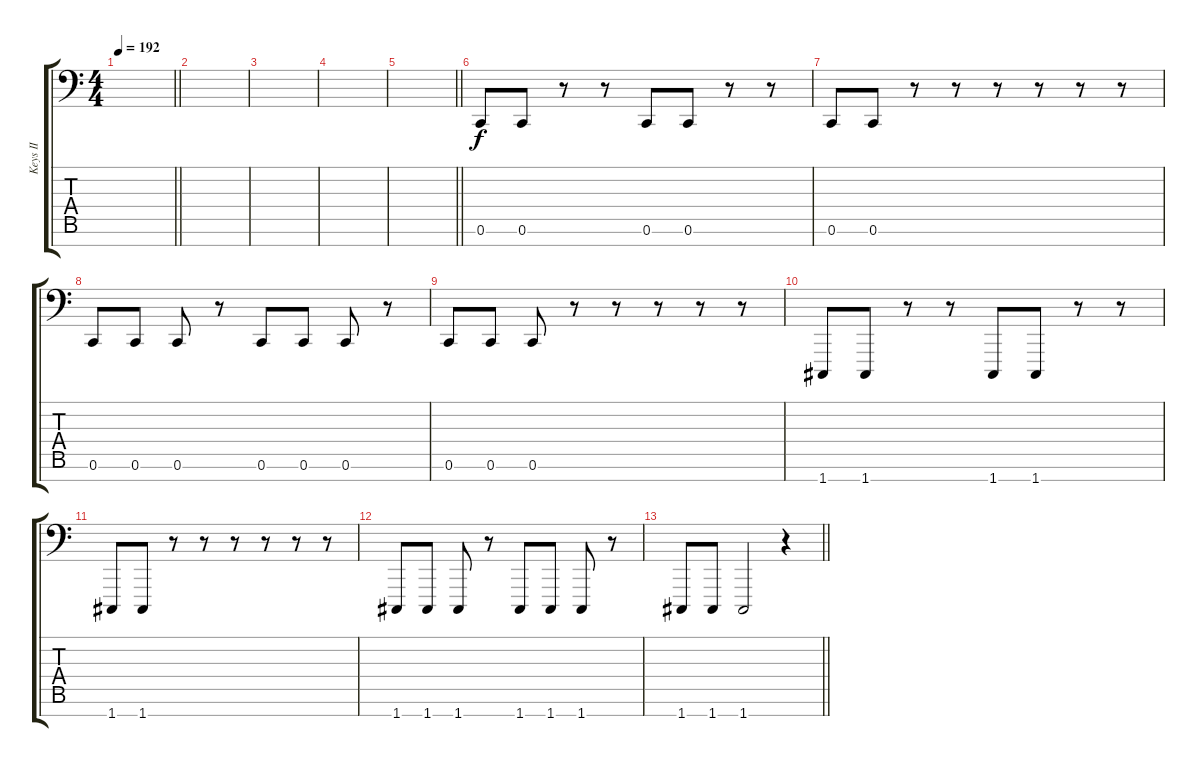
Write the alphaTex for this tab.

\track ("Keys II" "Keys II") {instrument acousticgrandpiano}
\staff {score tabs}
\tuning (D4 A3 F3 C3 G2 C2 C1) {hide}
\ts (4 4)
\tempo 192
\clef f4
\barLineRight lightlight
\ks c
|
|
|
|
\barLineRight lightlight
|
0.6.8 0.6.8 r.8 r.8 0.6.8 0.6.8 r.8 r.8 |
0.6.8 0.6.8 r.8 r.8 r.8 r.8 r.8 r.8 |
0.6.8 0.6.8 0.6.8 r.8 0.6.8 0.6.8 0.6.8 r.8 |
0.6.8 0.6.8 0.6.8 r.8 r.8 r.8 r.8 r.8 |
1.7.8 1.7.8 r.8 r.8 1.7.8 1.7.8 r.8 r.8 |
1.7.8 1.7.8 r.8 r.8 r.8 r.8 r.8 r.8 |
1.7.8 1.7.8 1.7.8 r.8 1.7.8 1.7.8 1.7.8 r.8 |
\barLineRight lightlight
1.7.8 1.7.8 1.7.2 r.4
